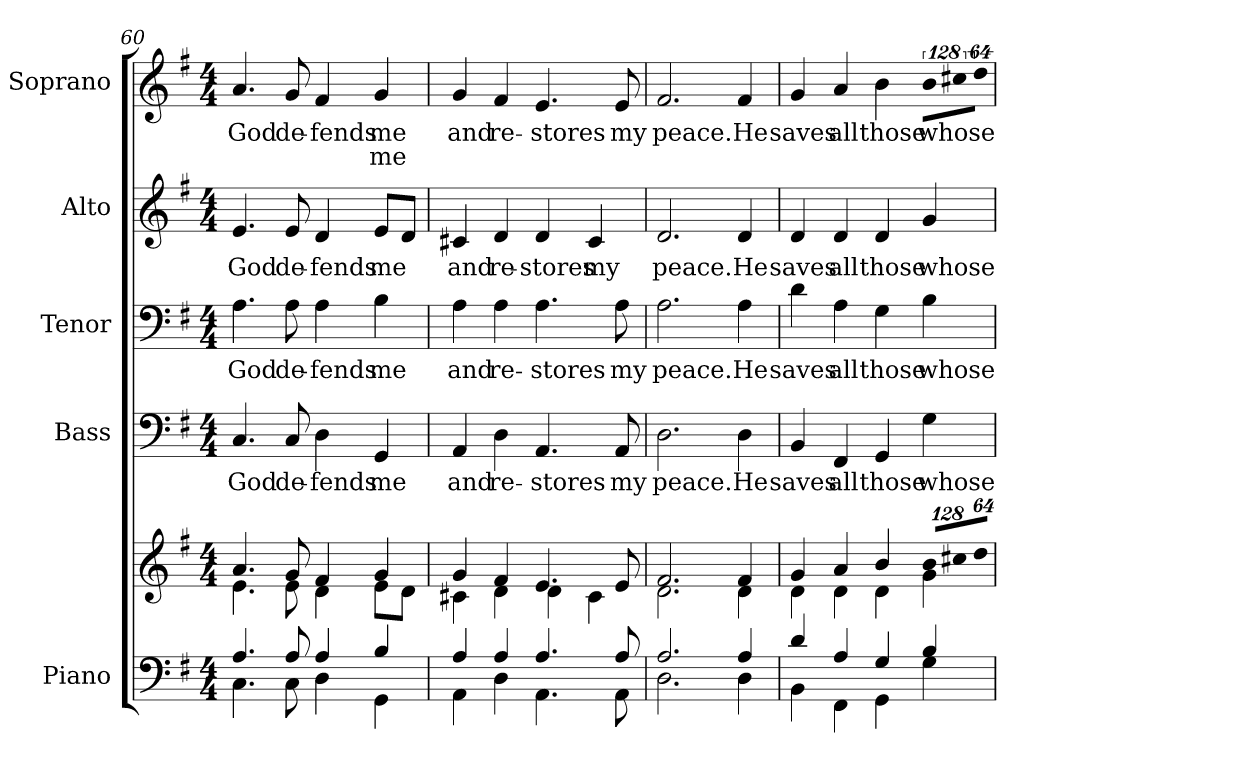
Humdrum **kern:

**kern	**kern	**kern	**text	**kern	**text	**kern	**text	**kern	**text	**text
*part5	*part5	*part4	*part4	*part3	*part3	*part2	*part2	*part1	*part1	*part1
*staff6	*staff5	*staff4	*staff4	*staff3	*staff3	*staff2	*staff2	*staff1	*staff1	*staff1
*I"Piano	*	*I"Bass	*	*I"Tenor	*	*I"Alto	*	*I"Soprano	*	*
*I'Pno.	*	*I'B.	*	*I'T.	*	*I'A.	*	*I'S.	*	*
!!LO:PB:g=z
*clefF4	*clefG2	*clefF4	*	*clefF4	*	*clefG2	*	*clefG2	*	*
*k[f#]	*k[f#]	*k[f#]	*	*k[f#]	*	*k[f#]	*	*k[f#]	*	*
*G:	*G:	*G:	*	*G:	*	*G:	*	*G:	*	*
*M4/4	*M4/4	*M4/4	*	*M4/4	*	*M4/4	*	*M4/4	*	*
=60	=60	=60	=60	=60	=60	=60	=60	=60	=60	=60
*^	*^	*	*	*	*	*	*	*	*	*
!	!	!	!	!	!LO:LY:b:color=#000000	!	!	!	!	!	!	!
!	!	!	!	!	!	!	!LO:LY:b:color=#000000	!	!	!	!	!
!	!	!	!	!	!	!	!	!	!LO:LY:b:color=#000000	!	!	!
!	!	!	!	!	!	!	!	!	!	!	!LO:LY:b:color=#000000	!
4.Ai/	4.Ci\	4.ai/	4.ei\	4.Ci/	God	4.Ai\	God	4.ei/	God	4.ai/	God	.
!	!	!	!	!	!LO:LY:b:color=#000000	!	!	!	!	!	!	!
!	!	!	!	!	!	!	!LO:LY:b:color=#000000	!	!	!	!	!
!	!	!	!	!	!	!	!	!	!LO:LY:b:color=#000000	!	!	!
!	!	!	!	!	!	!	!	!	!	!	!LO:LY:b:color=#000000	!
8Ai/	8Ci\	8gi/	8ei\	8Ci/	de-	8Ai\	de-	8ei/	de-	8gi/	de-	.
!	!	!	!	!	!LO:LY:b:color=#000000	!	!	!	!	!	!	!
!	!	!	!	!	!	!	!LO:LY:b:color=#000000	!	!	!	!	!
!	!	!	!	!	!	!	!	!	!LO:LY:b:color=#000000	!	!	!
!	!	!	!	!	!	!	!	!	!	!	!LO:LY:b:color=#000000	!
4Ai/	4Di\	4f#i/	4di\	4Di\	-fends	4Ai\	-fends	4di/	-fends	4f#i/	-fends	.
!	!	!	!	!	!LO:LY:b:color=#000000	!	!	!	!	!	!	!
!	!	!	!	!	!	!	!LO:LY:b:color=#000000	!	!	!	!	!
!	!	!	!	!	!	!	!	!	!LO:LY:b:color=#000000	!	!	!
!	!	!	!	!	!	!	!	!	!	!	!LO:LY:b:color=#000000	!LO:LY:b:color=#000000
4Bi/	4GGi\	4gi/	8ei\L	4GGi/	me	4Bi\	me	8ei/L	me	4gi/	me	me
.	.	.	8di\J	.	.	.	.	8di/J	.	.	.	.
=61	=61	=61	=61	=61	=61	=61	=61	=61	=61	=61	=61	=61
!	!	!	!	!	!LO:LY:b:color=#000000	!	!	!	!	!	!	!
!	!	!	!	!	!	!	!LO:LY:b:color=#000000	!	!	!	!	!
!	!	!	!	!	!	!	!	!	!LO:LY:b:color=#000000	!	!	!
!	!	!	!	!	!	!	!	!	!	!	!LO:LY:b:color=#000000	!
4Ai/	4AAi\	4gi/	4c#Xi\	4AAi/	and	4Ai\	and	4c#Xi/	and	4gi/	and	.
!	!	!	!	!	!LO:LY:b:color=#000000	!	!	!	!	!	!	!
!	!	!	!	!	!	!	!LO:LY:b:color=#000000	!	!	!	!	!
!	!	!	!	!	!	!	!	!	!LO:LY:b:color=#000000	!	!	!
!	!	!	!	!	!	!	!	!	!	!	!LO:LY:b:color=#000000	!
4Ai/	4Di\	4f#i/	4di\	4Di\	re-	4Ai\	re-	4di/	re-	4f#i/	re-	.
!	!	!	!	!	!LO:LY:b:color=#000000	!	!	!	!	!	!	!
!	!	!	!	!	!	!	!LO:LY:b:color=#000000	!	!	!	!	!
!	!	!	!	!	!	!	!	!	!LO:LY:b:color=#000000	!	!	!
!	!	!	!	!	!	!	!	!	!	!	!LO:LY:b:color=#000000	!
4.Ai/	4.AAi\	4.ei/	4di\	4.AAi/	-stores	4.Ai\	-stores	4di/	-stores	4.ei/	-stores	.
!	!	!	!	!	!	!	!	!	!LO:LY:b:color=#000000	!	!	!
.	.	.	4c#i\	.	.	.	.	4c#i/	my	.	.	.
!	!	!	!	!	!LO:LY:b:color=#000000	!	!	!	!	!	!	!
!	!	!	!	!	!	!	!LO:LY:b:color=#000000	!	!	!	!	!
!	!	!	!	!	!	!	!	!	!	!	!LO:LY:b:color=#000000	!
8Ai/	8AAi\	8ei/	.	8AAi/	my	8Ai\	my	.	.	8ei/	my	.
!!LO:PB:g=z
=62	=62	=62	=62	=62	=62	=62	=62	=62	=62	=62	=62	=62
!	!	!	!	!	!LO:LY:b:color=#000000	!	!	!	!	!	!	!
!	!	!	!	!	!	!	!LO:LY:b:color=#000000	!	!	!	!	!
!	!	!	!	!	!	!	!	!	!LO:LY:b:color=#000000	!	!	!
!	!	!	!	!	!	!	!	!	!	!	!LO:LY:b:color=#000000	!
2.Ai/	2.Di\	2.f#i/	2.di\	2.Di\	peace.	2.Ai\	peace.	2.di/	peace.	2.f#i/	peace.	.
!	!	!	!	!	!LO:LY:b:color=#000000	!	!	!	!	!	!	!
!	!	!	!	!	!	!	!LO:LY:b:color=#000000	!	!	!	!	!
!	!	!	!	!	!	!	!	!	!LO:LY:b:color=#000000	!	!	!
!	!	!	!	!	!	!	!	!	!	!	!LO:LY:b:color=#000000	!
4Ai/	4Di\	4f#i/	4di\	4Di\	He	4Ai\	He	4di/	He	4f#i/	He	.
=63	=63	=63	=63	=63	=63	=63	=63	=63	=63	=63	=63	=63
!	!	!	!	!	!LO:LY:b:color=#000000	!	!	!	!	!	!	!
!	!	!	!	!	!	!	!LO:LY:b:color=#000000	!	!	!	!	!
!	!	!	!	!	!	!	!	!	!LO:LY:b:color=#000000	!	!	!
!	!	!	!	!	!	!	!	!	!	!	!LO:LY:b:color=#000000	!
4di/	4BBi\	4gi/	4di\	4BBi/	saves	4di\	saves	4di/	saves	4gi/	saves	.
!	!	!	!	!	!LO:LY:b:color=#000000	!	!	!	!	!	!	!
!	!	!	!	!	!	!	!LO:LY:b:color=#000000	!	!	!	!	!
!	!	!	!	!	!	!	!	!	!LO:LY:b:color=#000000	!	!	!
!	!	!	!	!	!	!	!	!	!	!	!LO:LY:b:color=#000000	!
4Ai/	4FF#i\	4ai/	4di\	4FF#i/	all	4Ai\	all	4di/	all	4ai/	all	.
!	!	!	!	!	!LO:LY:b:color=#000000	!	!	!	!	!	!	!
!	!	!	!	!	!	!	!LO:LY:b:color=#000000	!	!	!	!	!
!	!	!	!	!	!	!	!	!	!LO:LY:b:color=#000000	!	!	!
!	!	!	!	!	!	!	!	!	!	!	!LO:LY:b:color=#000000	!
4Gi/	4GGi\	4bi/	4di\	4GGi/	those	4Gi\	those	4di/	those	4bi\	those	.
*	*	*Xbrackettup	*	*	*	*	*	*	*	*	*	*
!	!	!LO:N:vis=8	!	!	!	!	!	!	!	!	!	!
!	!	!	!	!	!LO:LY:b:color=#000000	!	!	!	!	!	!	!
!	!	!	!	!	!	!	!LO:LY:b:color=#000000	!	!	!	!	!
!	!	!	!	!	!	!	!	!	!LO:LY:b:color=#000000	!LO:N:vis=8	!	!
!	!	!	!	!	!	!	!	!	!	!	!LO:LY:b:color=#000000	!
4Bi/	4Gi\	1024%85bi/L	4gi\	4Gi\	whose	4Bi\	whose	4gi/	whose	1024%85bi\L	whose	.
!	!	!LO:N:vis=8	!	!	!	!	!	!	!	!LO:N:vis=8	!	!
.	.	1024%85cc#Xi/	.	.	.	.	.	.	.	1024%85cc#Xi\	.	.
!	!	!LO:N:vis=8	!	!	!	!	!	!	!	!LO:N:vis=8	!	!
.	.	512%43ddi/J	.	.	.	.	.	.	.	512%43ddi\J	.	.
*v	*v	*	*	*	*	*	*	*	*	*	*	*
*	*v	*v	*	*	*	*	*	*	*	*	*
=	=	=	=	=	=	=	=	=	=	=
*-	*-	*-	*-	*-	*-	*-	*-	*-	*-	*-
